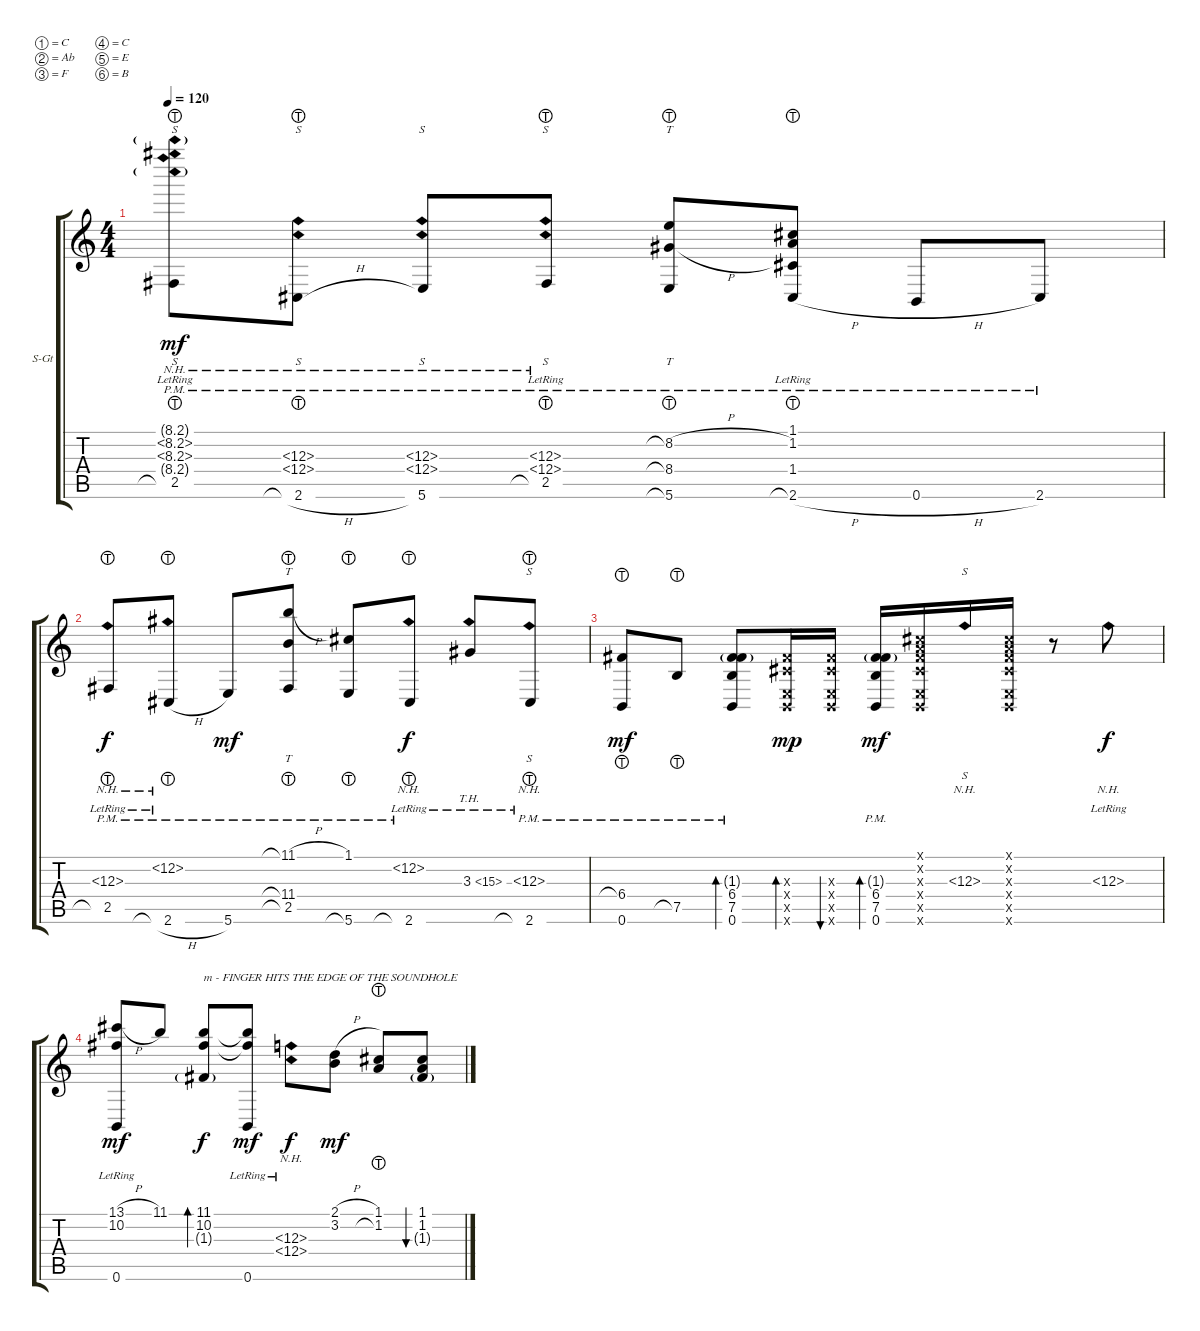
\defaultSystemsLayout 4
\bracketExtendMode groupsimilarinstruments
\firstSystemTrackNameOrientation horizontal
\otherSystemsTrackNameOrientation horizontal
\track ("Steel Guitar" "S-Gt") {instrument acousticguitarsteel}
\staff {score tabs}
\tuning (C4 Ab3 F3 C3 E2 B1)
\ts (4 4)
\tempo 120
\clef g2
\ks c
(2.5{lht pm} 8.1{nh g lr} 8.2{nh lr} 8.4{nh g lr} 8.3{nh lr}).8{s dy mf} (2.6{h lht pm} 13.3{nh} 13.4{nh}).8{s} (5.6{pm} 13.3{nh} 13.4{nh}).8{s} (2.5{lht pm} 13.3{nh lr} 13.4{nh lr}).8{s} (5.6{lht pm} 8.2{h lht} 8.4{h lht}).8{tt} (2.6{h lht pm} 1.1{lr} 1.2{lr} 1.4{lr}).8 0.6{h pm}.8 2.6{pm}.8 |
(2.5{lht pm} 13.3{nh lr}).8{dy f} (2.6{h lht pm} 13.2{nh lr}).8 5.6{pm}.8{dy mf} (2.5{lht pm} 11.1{h lht} 11.4{lht}).8{tt} (5.6{lht pm} 1.1).8 (2.6{lht pm} 13.2{nh lr}).8{dy f} 3.3{th 12 lr}.8 (2.6{lht pm} 13.3{nh lr}).8{s} |
(6.4{lht} 0.6{pm}).8{dy mf} 7.5{lht pm}.8 (6.4 7.5 0.6{pm} 1.3{g}).8{bd 30} (0.5{x} 0.6{x} 1.4{x} 1.3{x}).16{bd 30 dy mp} (0.6{x} 0.5{x} 1.4{x} 1.3{x}).16{bu 30} (6.4 7.5 0.6{pm} 1.3{g}).16{bd 30 dy mf} (0.6{x} 0.5{x} 1.4{x} 1.3{x} 1.1{x} 1.2{x}).16 13.3{nh}.16{s} (0.6{x} 0.5{x} 1.4{x} 1.3{x} 1.1{x} 1.2{x}).16 r.8 13.3{nh lr}.8{dy f} |
(13.1{h} 10.2 0.6{lr}).8{dy mf} 11.1.8 (11.1 10.2 1.3{g}).8{bd 30 txt "m - FINGER HITS THE EDGE OF THE SOUNDHOLE " dy f} (0.6{lr} 11.1{t} 10.2{t}).8{dy mf} (13.3{nh lr} 13.4{nh lr}).8{dy f} (2.1{h} 3.2).8{dy mf} (1.1 1.2{lht}).8 (1.1 1.2 1.3{g}).8{bu 30}
